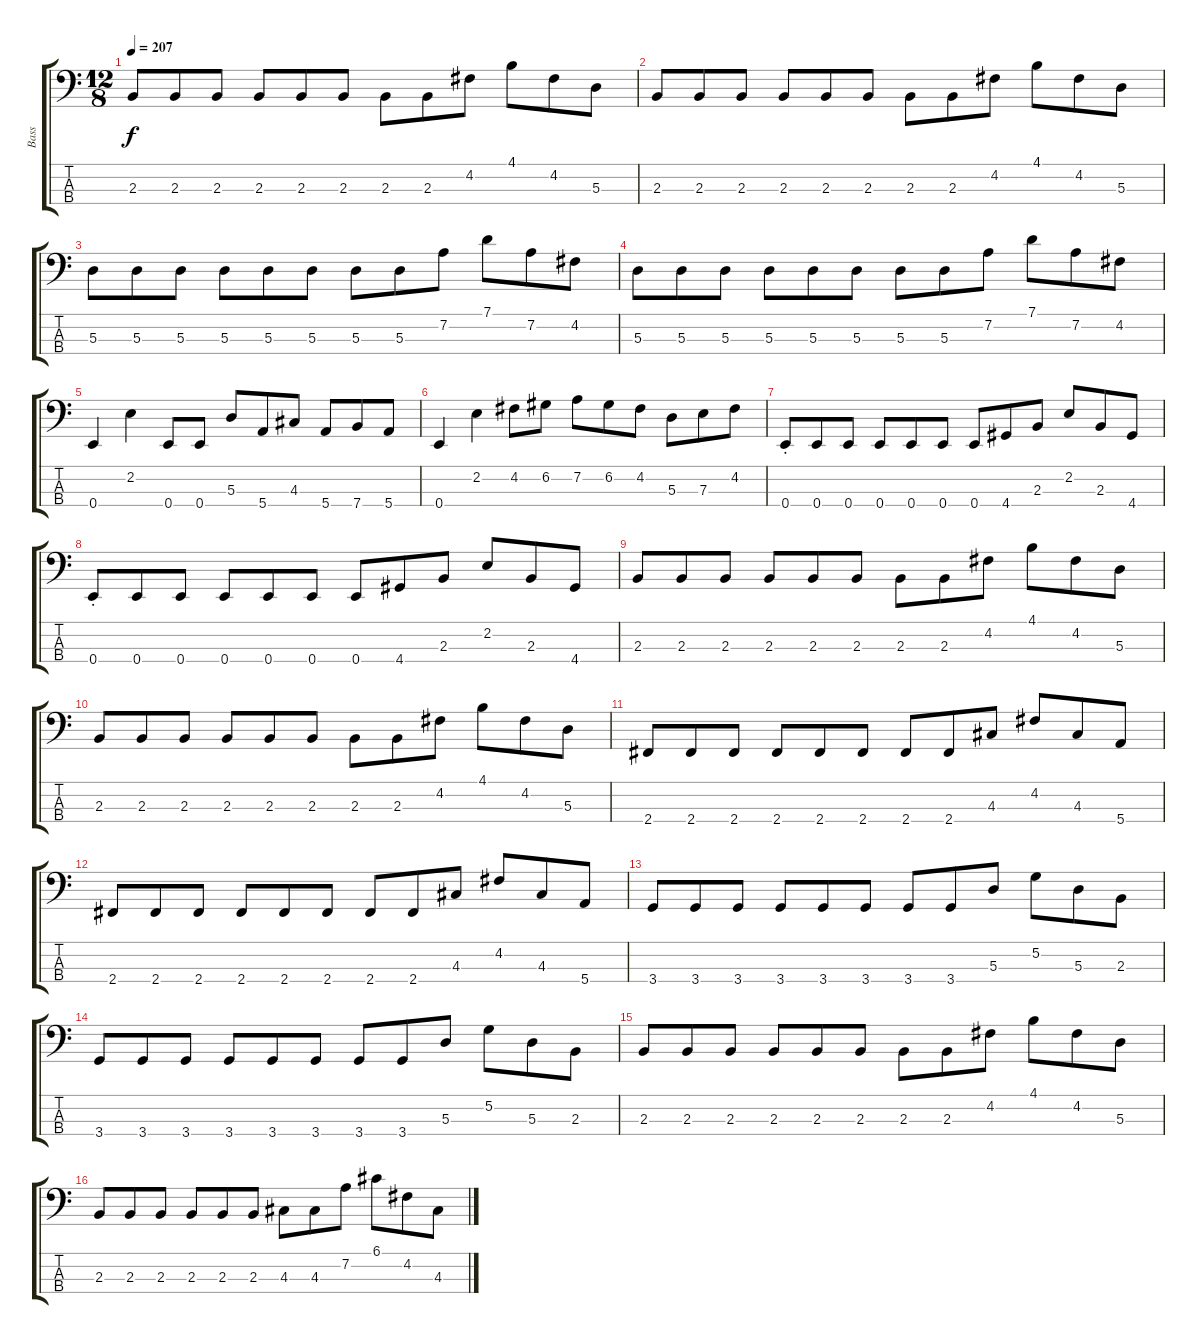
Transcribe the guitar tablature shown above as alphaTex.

\track ("Bass" "Bass") {instrument electricbassfinger}
\staff {score tabs}
\tuning (G2 D2 A1 E1) {hide}
\ts (12 8)
\tempo 207
\clef f4
\ks c
2.3.8{dy f} 2.3.8 2.3.8 2.3.8 2.3.8 2.3.8 2.3.8 2.3.8 4.2.8 4.1.8 4.2.8 5.3.8 |
2.3.8 2.3.8 2.3.8 2.3.8 2.3.8 2.3.8 2.3.8 2.3.8 4.2.8 4.1.8 4.2.8 5.3.8 |
5.3.8 5.3.8 5.3.8 5.3.8 5.3.8 5.3.8 5.3.8 5.3.8 7.2.8 7.1.8 7.2.8 4.2.8 |
5.3.8 5.3.8 5.3.8 5.3.8 5.3.8 5.3.8 5.3.8 5.3.8 7.2.8 7.1.8 7.2.8 4.2.8 |
0.4.4 2.2.4 0.4.8 0.4.8 5.3.8 5.4.8 4.3.8 5.4.8 7.4.8 5.4.8 |
0.4.4 2.2.4 4.2.8 6.2.8 7.2.8 6.2.8 4.2.8 5.3.8 7.3.8 4.2.8 |
0.4{st}.8 0.4.8 0.4.8 0.4.8 0.4.8 0.4.8 0.4.8 4.4.8 2.3.8 2.2.8 2.3.8 4.4.8 |
0.4{st}.8 0.4.8 0.4.8 0.4.8 0.4.8 0.4.8 0.4.8 4.4.8 2.3.8 2.2.8 2.3.8 4.4.8 |
2.3.8 2.3.8 2.3.8 2.3.8 2.3.8 2.3.8 2.3.8 2.3.8 4.2.8 4.1.8 4.2.8 5.3.8 |
2.3.8 2.3.8 2.3.8 2.3.8 2.3.8 2.3.8 2.3.8 2.3.8 4.2.8 4.1.8 4.2.8 5.3.8 |
2.4.8 2.4.8 2.4.8 2.4.8 2.4.8 2.4.8 2.4.8 2.4.8 4.3.8 4.2.8 4.3.8 5.4.8 |
2.4.8 2.4.8 2.4.8 2.4.8 2.4.8 2.4.8 2.4.8 2.4.8 4.3.8 4.2.8 4.3.8 5.4.8 |
3.4.8 3.4.8 3.4.8 3.4.8 3.4.8 3.4.8 3.4.8 3.4.8 5.3.8 5.2.8 5.3.8 2.3.8 |
3.4.8 3.4.8 3.4.8 3.4.8 3.4.8 3.4.8 3.4.8 3.4.8 5.3.8 5.2.8 5.3.8 2.3.8 |
2.3.8 2.3.8 2.3.8 2.3.8 2.3.8 2.3.8 2.3.8 2.3.8 4.2.8 4.1.8 4.2.8 5.3.8 |
2.3.8 2.3.8 2.3.8 2.3.8 2.3.8 2.3.8 4.3.8 4.3.8 7.2.8 6.1.8 4.2.8 4.3.8
